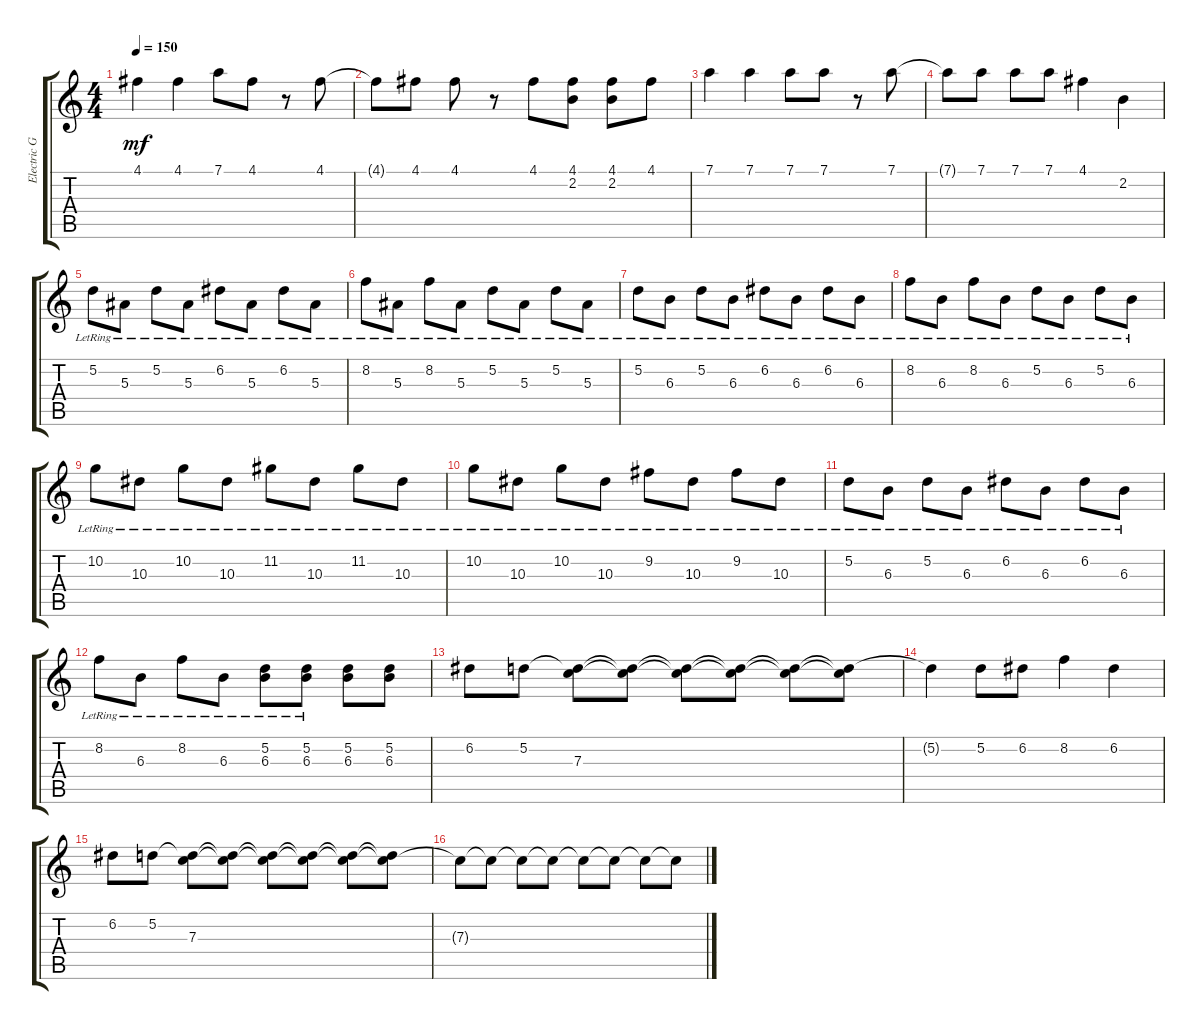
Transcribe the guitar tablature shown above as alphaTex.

\track ("Electric Guitar" "Electric G") {instrument electricguitarclean}
\staff {score tabs}
\tuning (D4 A3 F3 C3 G2 C2) {hide}
\ts (4 4)
\tempo 150
\clef g2
\ks c
4.1.4{dy mf} 4.1.4 7.1.8 4.1.8 r.8 4.1.8 |
4.1{t}.8 4.1.8 4.1.8 r.8 4.1.8 (4.1 2.2).8 (4.1 2.2).8 4.1.8 |
7.1.4 7.1.4 7.1.8 7.1.8 r.8 7.1.8 |
7.1{t}.8 7.1.8 7.1.8 7.1.8 4.1.4 2.2.4 |
5.2{lr}.8 5.3{lr}.8 5.2{lr}.8 5.3{lr}.8 6.2{lr}.8 5.3{lr}.8 6.2{lr}.8 5.3{lr}.8 |
8.2{lr}.8 5.3{lr}.8 8.2{lr}.8 5.3{lr}.8 5.2{lr}.8 5.3{lr}.8 5.2{lr}.8 5.3{lr}.8 |
5.2{lr}.8 6.3{lr}.8 5.2{lr}.8 6.3{lr}.8 6.2{lr}.8 6.3{lr}.8 6.2{lr}.8 6.3{lr}.8 |
8.2{lr}.8 6.3{lr}.8 8.2{lr}.8 6.3{lr}.8 5.2{lr}.8 6.3{lr}.8 5.2{lr}.8 6.3{lr}.8 |
10.2{lr}.8 10.3{lr}.8 10.2{lr}.8 10.3{lr}.8 11.2{lr}.8 10.3{lr}.8 11.2{lr}.8 10.3{lr}.8 |
10.2{lr}.8 10.3{lr}.8 10.2{lr}.8 10.3{lr}.8 9.2{lr}.8 10.3{lr}.8 9.2{lr}.8 10.3{lr}.8 |
5.2{lr}.8 6.3{lr}.8 5.2{lr}.8 6.3{lr}.8 6.2{lr}.8 6.3{lr}.8 6.2{lr}.8 6.3{lr}.8 |
8.2{lr}.8 6.3{lr}.8 8.2{lr}.8 6.3{lr}.8 (5.2{lr} 6.3).8 (5.2 6.3{lr}).8 (5.2 6.3).8 (5.2 6.3).8 |
6.2.8 5.2.8 (5.2{t} 7.3).8 (5.2{t} 7.3{t}).8 (5.2{t} 7.3{t}).8 (5.2{t} 7.3{t}).8 (5.2{t} 7.3{t}).8 (5.2{t} 7.3{t}).8 |
5.2{t}.4 5.2.8 6.2.8 8.2.4 6.2.4 |
6.2.8 5.2.8 (5.2{t} 7.3).8 (5.2{t} 7.3{t}).8 (5.2{t} 7.3{t}).8 (5.2{t} 7.3{t}).8 (5.2{t} 7.3{t}).8 (5.2{t} 7.3{t}).8 |
7.3{t}.8 7.3{t}.8 7.3{t}.8 7.3{t}.8 7.3{t}.8 7.3{t}.8 7.3{t}.8 7.3{t}.8
